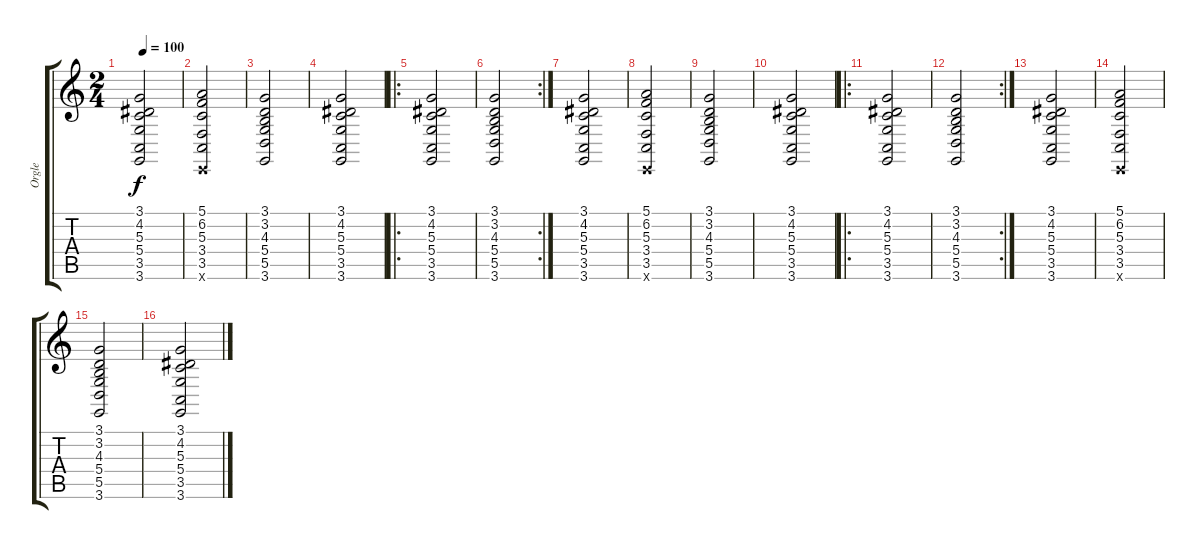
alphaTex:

\track ("Orgle" "Orgle") {instrument rockorgan}
\staff {score tabs}
\tuning (E4 B3 G3 D3 A2 E2) {hide}
\ts (2 4)
\tempo 100
\clef g2
\ks c
(3.1 4.2 5.3 5.4 3.5 3.6).2{dy f} |
(5.1 6.2 5.3 3.4 3.5 0.6{x}).2 |
(3.1 3.2 4.3 5.4 5.5 3.6).2 |
(3.1 4.2 5.3 5.4 3.5 3.6).2 |
\ro
(3.1 4.2 5.3 5.4 3.5 3.6).2 |
\rc 2
(3.1 3.2 4.3 5.4 5.5 3.6).2 |
(3.1 4.2 5.3 5.4 3.5 3.6).2 |
(5.1 6.2 5.3 3.4 3.5 0.6{x}).2 |
(3.1 3.2 4.3 5.4 5.5 3.6).2 |
(3.1 4.2 5.3 5.4 3.5 3.6).2 |
\ro
(3.1 4.2 5.3 5.4 3.5 3.6).2 |
\rc 2
(3.1 3.2 4.3 5.4 5.5 3.6).2 |
(3.1 4.2 5.3 5.4 3.5 3.6).2 |
(5.1 6.2 5.3 3.4 3.5 0.6{x}).2 |
(3.1 3.2 4.3 5.4 5.5 3.6).2 |
(3.1 4.2 5.3 5.4 3.5 3.6).2
